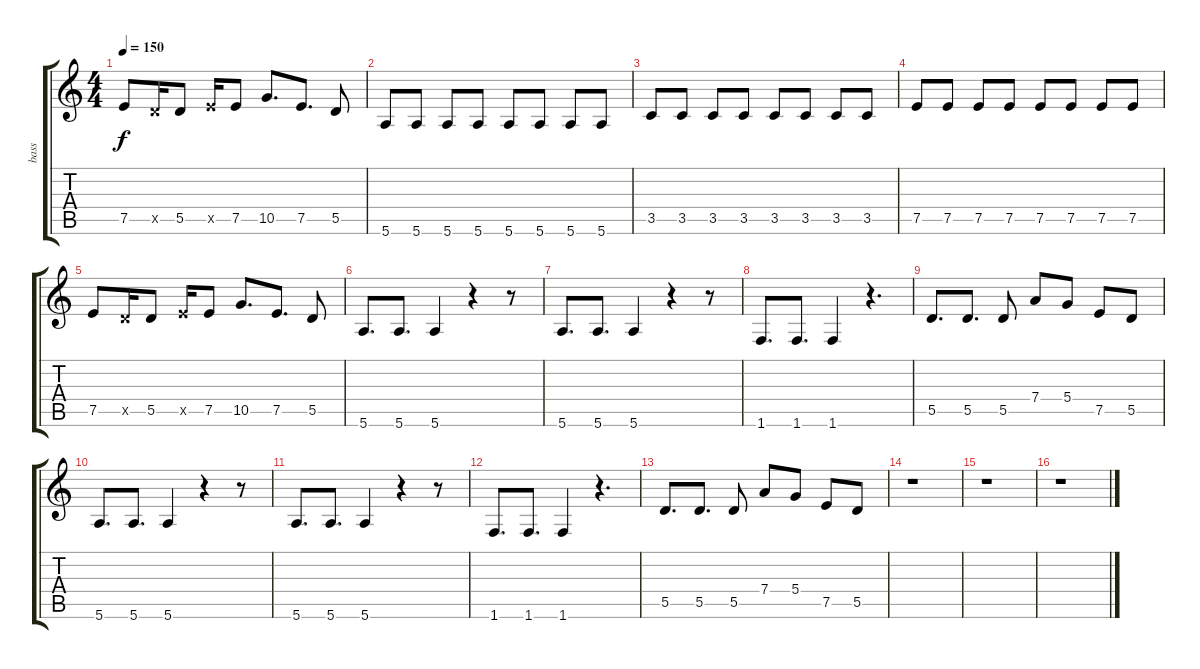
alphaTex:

\track ("bass" "bass") {instrument electricbassfinger}
\staff {score tabs}
\tuning (E4 B3 G3 D3 A2 E2) {hide}
\ts (4 4)
\tempo 150
\clef g2
\ks c
7.5.8{dy f} 5.5{x}.16 5.5.8 7.5{x}.16 7.5.8 10.5.8{d} 7.5.8{d} 5.5.8 |
5.6.8 5.6.8 5.6.8 5.6.8 5.6.8 5.6.8 5.6.8 5.6.8 |
3.5.8 3.5.8 3.5.8 3.5.8 3.5.8 3.5.8 3.5.8 3.5.8 |
7.5.8 7.5.8 7.5.8 7.5.8 7.5.8 7.5.8 7.5.8 7.5.8 |
7.5.8 5.5{x}.16 5.5.8 7.5{x}.16 7.5.8 10.5.8{d} 7.5.8{d} 5.5.8 |
5.6.8{d} 5.6.8{d} 5.6.4 r.4 r.8 |
5.6.8{d} 5.6.8{d} 5.6.4 r.4 r.8 |
1.6.8{d} 1.6.8{d} 1.6.4 r.4{d} |
5.5.8{d} 5.5.8{d} 5.5.8 7.4.8 5.4.8 7.5.8 5.5.8 |
5.6.8{d} 5.6.8{d} 5.6.4 r.4 r.8 |
5.6.8{d} 5.6.8{d} 5.6.4 r.4 r.8 |
1.6.8{d} 1.6.8{d} 1.6.4 r.4{d} |
5.5.8{d} 5.5.8{d} 5.5.8 7.4.8 5.4.8 7.5.8 5.5.8 |
r.1 |
r.1 |
r.1
